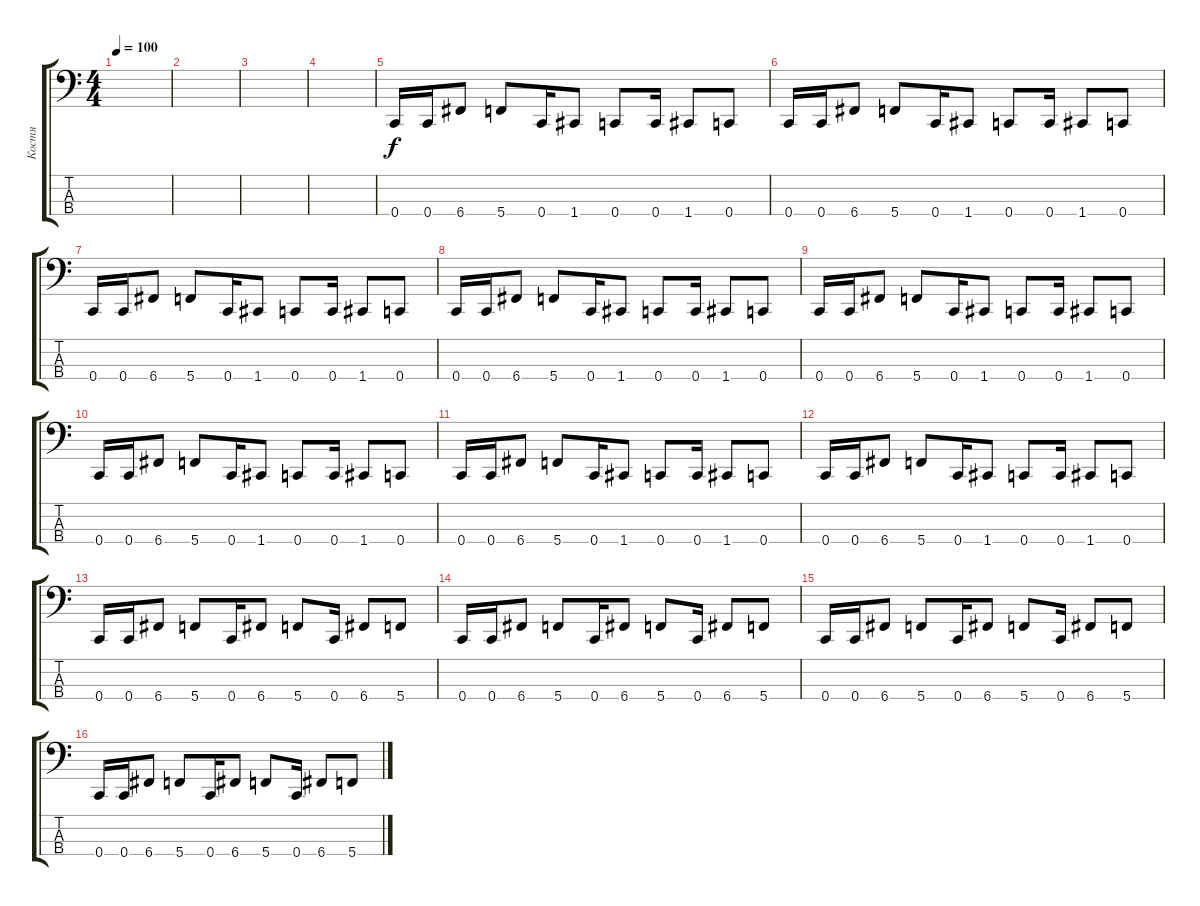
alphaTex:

\track ("Костя" "Костя") {instrument electricbassfinger}
\staff {score tabs}
\tuning (F2 C2 G1 C1) {hide}
\ts (4 4)
\tempo 100
\clef f4
\ks c
|
|
|
|
0.4.16 0.4.16 6.4.8 5.4.8 0.4.16 1.4.8 0.4.8 0.4.16 1.4.8 0.4.8 |
0.4.16 0.4.16 6.4.8 5.4.8 0.4.16 1.4.8 0.4.8 0.4.16 1.4.8 0.4.8 |
0.4.16 0.4.16 6.4.8 5.4.8 0.4.16 1.4.8 0.4.8 0.4.16 1.4.8 0.4.8 |
0.4.16 0.4.16 6.4.8 5.4.8 0.4.16 1.4.8 0.4.8 0.4.16 1.4.8 0.4.8 |
0.4.16 0.4.16 6.4.8 5.4.8 0.4.16 1.4.8 0.4.8 0.4.16 1.4.8 0.4.8 |
0.4.16 0.4.16 6.4.8 5.4.8 0.4.16 1.4.8 0.4.8 0.4.16 1.4.8 0.4.8 |
0.4.16 0.4.16 6.4.8 5.4.8 0.4.16 1.4.8 0.4.8 0.4.16 1.4.8 0.4.8 |
0.4.16 0.4.16 6.4.8 5.4.8 0.4.16 1.4.8 0.4.8 0.4.16 1.4.8 0.4.8 |
0.4.16 0.4.16 6.4.8 5.4.8 0.4.16 6.4.8 5.4.8 0.4.16 6.4.8 5.4.8 |
0.4.16 0.4.16 6.4.8 5.4.8 0.4.16 6.4.8 5.4.8 0.4.16 6.4.8 5.4.8 |
0.4.16 0.4.16 6.4.8 5.4.8 0.4.16 6.4.8 5.4.8 0.4.16 6.4.8 5.4.8 |
0.4.16 0.4.16 6.4.8 5.4.8 0.4.16 6.4.8 5.4.8 0.4.16 6.4.8 5.4.8
